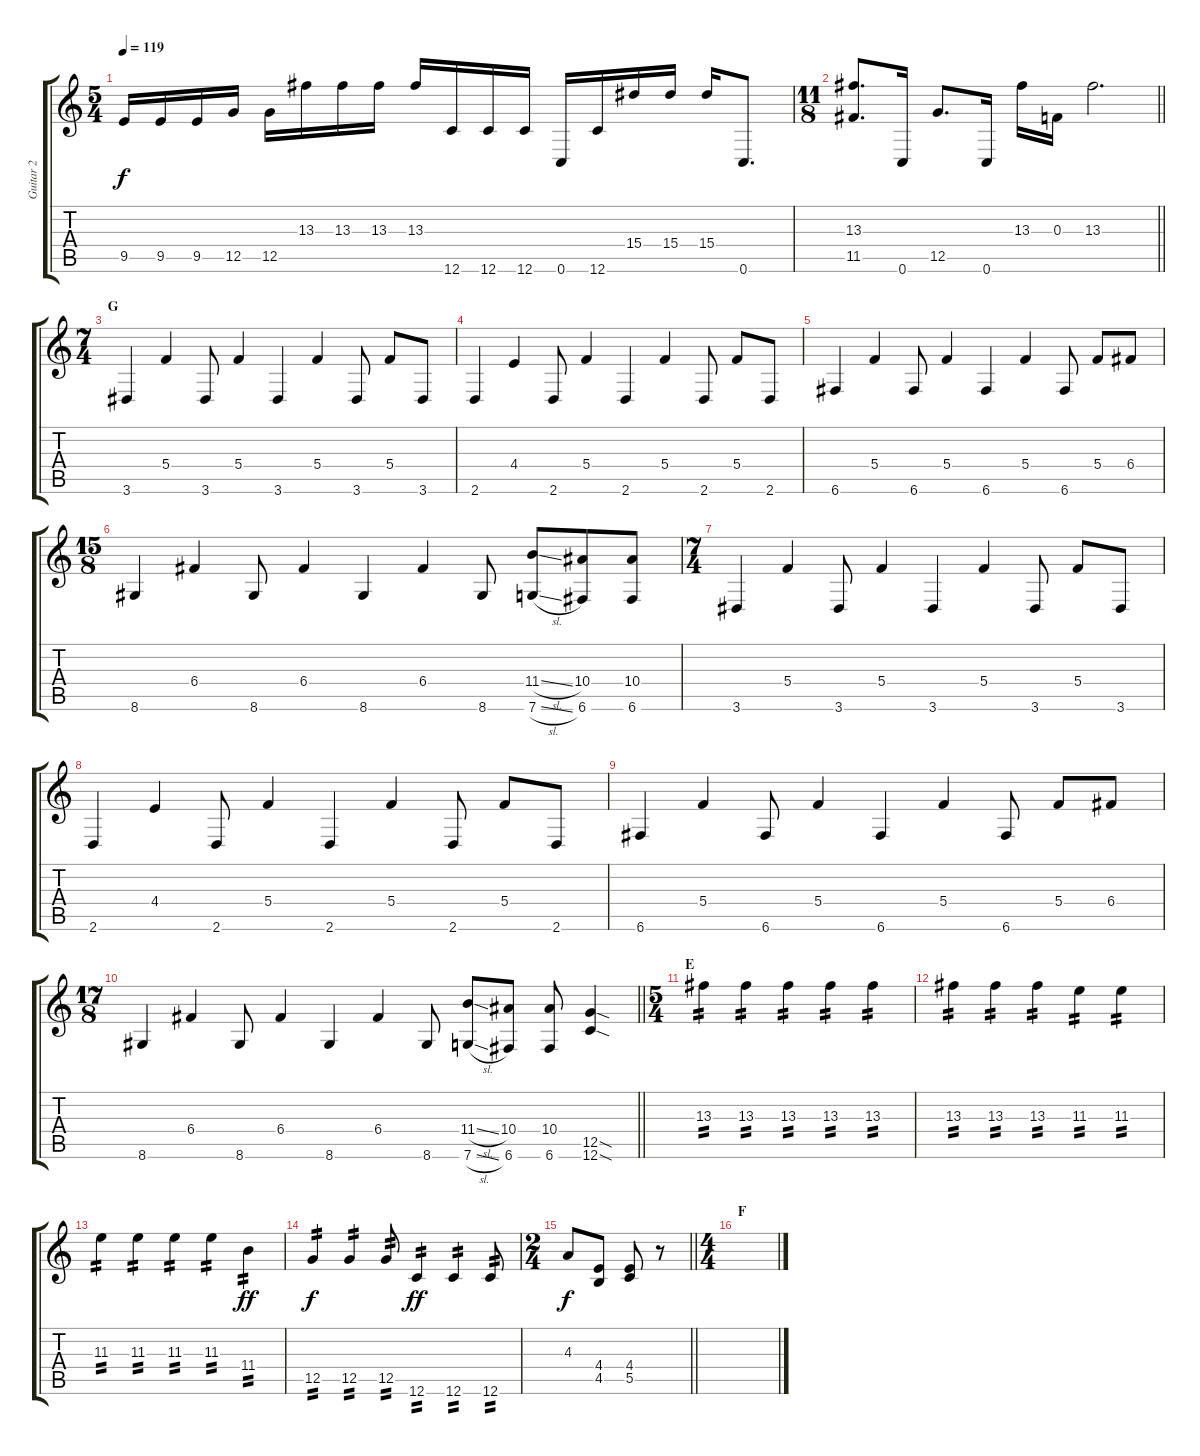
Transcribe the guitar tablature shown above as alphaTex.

\track ("Guitar 2" "Guitar 2") {instrument distortionguitar}
\staff {score tabs}
\tuning (D4 A3 F3 C3 G2 C2) {hide}
\ts (5 4)
\tempo 119
\clef g2
\ks c
9.5.16{dy f} 9.5.16 9.5.16 12.5.16 12.5.16 13.3.16 13.3.16 13.3.16 13.3.16 12.6.16 12.6.16 12.6.16 0.6.16 12.6.16 15.4.16 15.4.16 15.4.16 0.6.8{d} |
\ts (11 8)
\barLineRight lightlight
(13.3 11.5).8{d} 0.6.16 12.5.8{d} 0.6.16 13.3.16 0.3.16 13.3.2{d} |
\ts (7 4)
\section ("" "G")
3.6.4 5.4.4 3.6.8 5.4.4 3.6.4 5.4.4 3.6.8 5.4.8 3.6.8 |
2.6.4 4.4.4 2.6.8 5.4.4 2.6.4 5.4.4 2.6.8 5.4.8 2.6.8 |
6.6.4 5.4.4 6.6.8 5.4.4 6.6.4 5.4.4 6.6.8 5.4.8 6.4.8 |
\ts (15 8)
8.6.4 6.4.4 8.6.8 6.4.4 8.6.4 6.4.4 8.6.8 (11.4{sl} 7.6{sl}).8 (10.4 6.6).8 (10.4 6.6).8 |
\ts (7 4)
3.6.4 5.4.4 3.6.8 5.4.4 3.6.4 5.4.4 3.6.8 5.4.8 3.6.8 |
2.6.4 4.4.4 2.6.8 5.4.4 2.6.4 5.4.4 2.6.8 5.4.8 2.6.8 |
6.6.4 5.4.4 6.6.8 5.4.4 6.6.4 5.4.4 6.6.8 5.4.8 6.4.8 |
\ts (17 8)
\barLineRight lightlight
8.6.4 6.4.4 8.6.8 6.4.4 8.6.4 6.4.4 8.6.8 (11.4{sl} 7.6{sl}).8 (10.4 6.6).8 (10.4 6.6).8 (12.5{sod} 12.6{sod}).4 |
\ts (5 4)
\section ("" "E")
13.3.4{tp 2} 13.3.4{tp 2} 13.3.4{tp 2} 13.3.4{tp 2} 13.3.4{tp 2} |
13.3.4{tp 2} 13.3.4{tp 2} 13.3.4{tp 2} 11.3.4{tp 2} 11.3.4{tp 2} |
11.3.4{tp 2} 11.3.4{tp 2} 11.3.4{tp 2} 11.3.4{tp 2} 11.4.4{tp 2 dy ff} |
12.5.4{tp 2 dy f} 12.5.4{tp 2} 12.5.8{tp 2} 12.6.4{tp 2 dy ff} 12.6.4{tp 2} 12.6.8{tp 2} |
\ts (2 4)
\barLineRight lightlight
4.3.8{dy f} (4.4 4.5).8 (4.4 5.5).8 r.8 |
\ts (4 4)
\section ("" "F")
